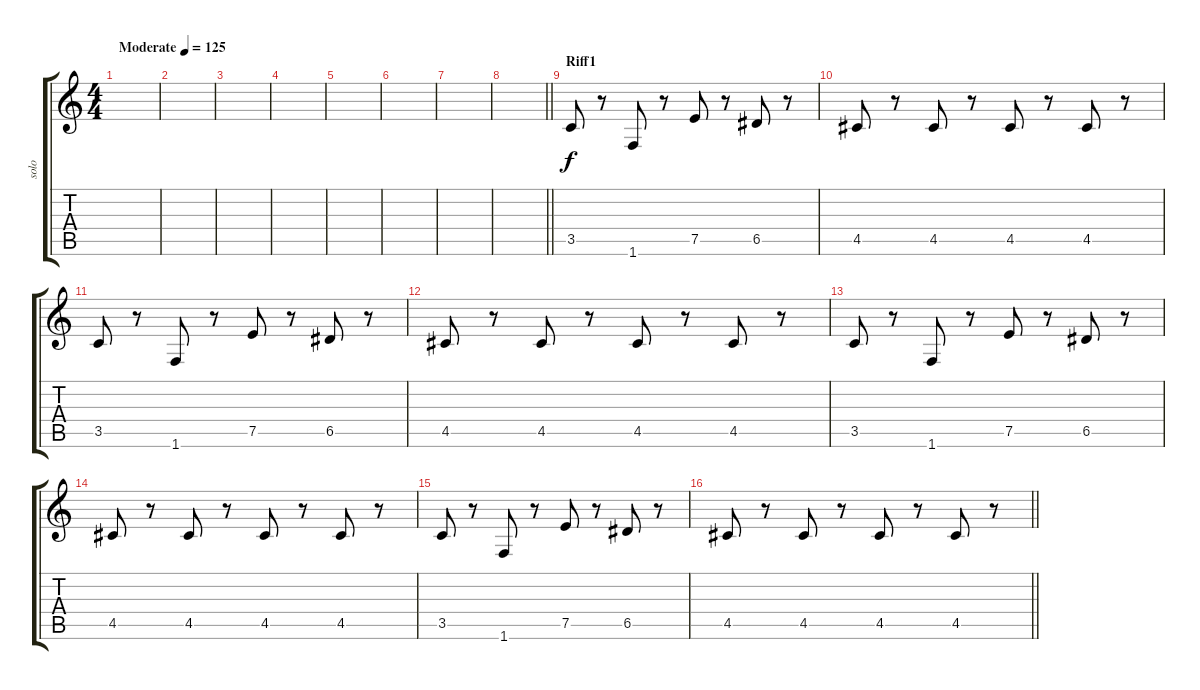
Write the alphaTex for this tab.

\track ("solo" "solo") {instrument distortionguitar}
\staff {score tabs}
\tuning (E4 B3 G3 D3 A2 E2) {hide}
\ts (4 4)
\tempo (125 "Moderate")
\clef g2
\ks c
|
|
|
|
|
|
|
\barLineRight lightlight
|
\section ("" "Riff1")
3.5.8 r.8 1.6.8 r.8 7.5.8 r.8 6.5.8 r.8 |
4.5.8 r.8 4.5.8 r.8 4.5.8 r.8 4.5.8 r.8 |
3.5.8 r.8 1.6.8 r.8 7.5.8 r.8 6.5.8 r.8 |
4.5.8 r.8 4.5.8 r.8 4.5.8 r.8 4.5.8 r.8 |
3.5.8 r.8 1.6.8 r.8 7.5.8 r.8 6.5.8 r.8 |
4.5.8 r.8 4.5.8 r.8 4.5.8 r.8 4.5.8 r.8 |
3.5.8 r.8 1.6.8 r.8 7.5.8 r.8 6.5.8 r.8 |
\barLineRight lightlight
4.5.8 r.8 4.5.8 r.8 4.5.8 r.8 4.5.8 r.8
